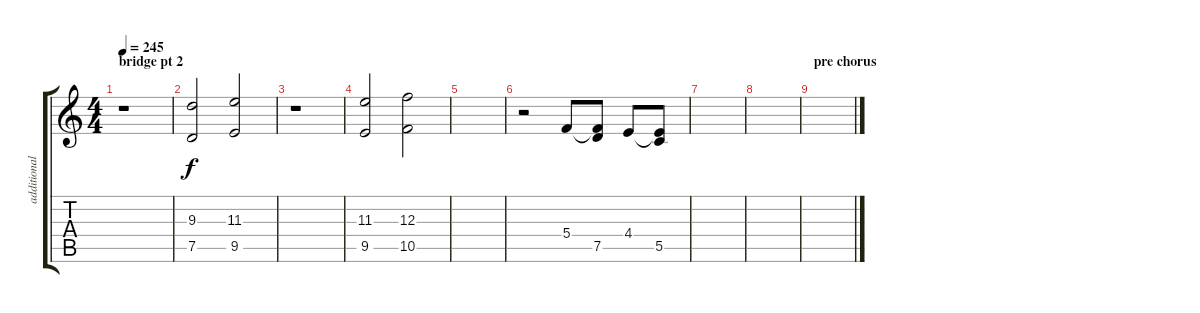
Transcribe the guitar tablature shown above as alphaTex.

\track ("additional guitar" "additional") {instrument distortionguitar}
\staff {score tabs}
\tuning (D4 A3 F3 C3 G2 D2) {hide}
\ts (4 4)
\section ("" "bridge pt 2")
\tempo 245
\clef g2
\ks c
r.1{dy f} |
(9.3 7.5).2 (11.3 9.5).2 |
r.1 |
(11.3 9.5).2 (12.3 10.5).2 |
|
r.2 5.4.8 (5.4{t} 7.5).8 4.4.8 (4.4{t} 5.5).8 |
|
|
\section ("" "pre chorus")
